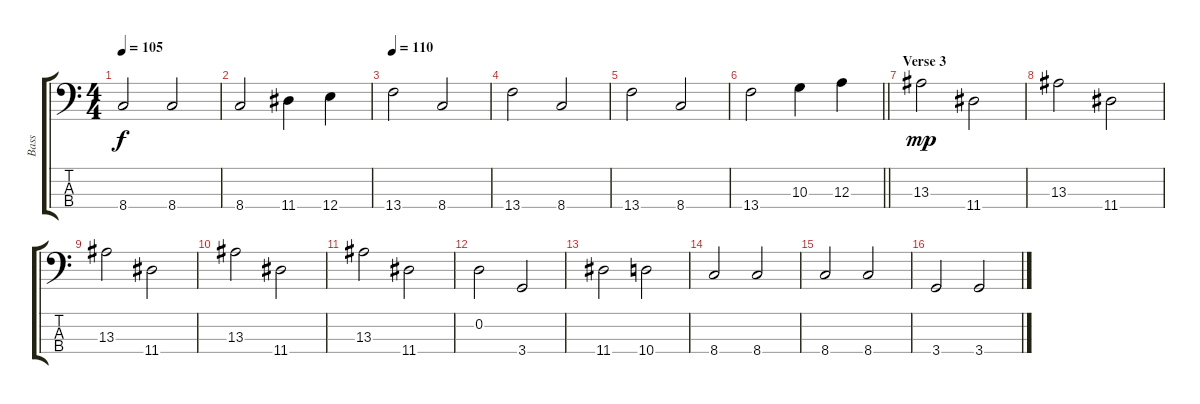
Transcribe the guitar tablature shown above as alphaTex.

\track ("Bass" "Bass") {instrument electricbasspick}
\staff {score tabs}
\tuning (G2 D2 A1 E1) {hide}
\ts (4 4)
\tempo 105
\clef f4
\ks c
8.4.2{dy f} 8.4.2 |
8.4.2 11.4.4 12.4.4 |
\tempo 110
13.4.2 8.4.2 |
13.4.2 8.4.2 |
13.4.2 8.4.2 |
\barLineRight lightlight
13.4.2 10.3.4 12.3.4 |
\section ("" "Verse 3")
13.3.2{dy mp} 11.4.2 |
13.3.2 11.4.2 |
13.3.2 11.4.2 |
13.3.2 11.4.2 |
13.3.2 11.4.2 |
0.2.2 3.4.2 |
11.4.2 10.4.2 |
8.4.2 8.4.2 |
8.4.2 8.4.2 |
3.4.2 3.4.2
